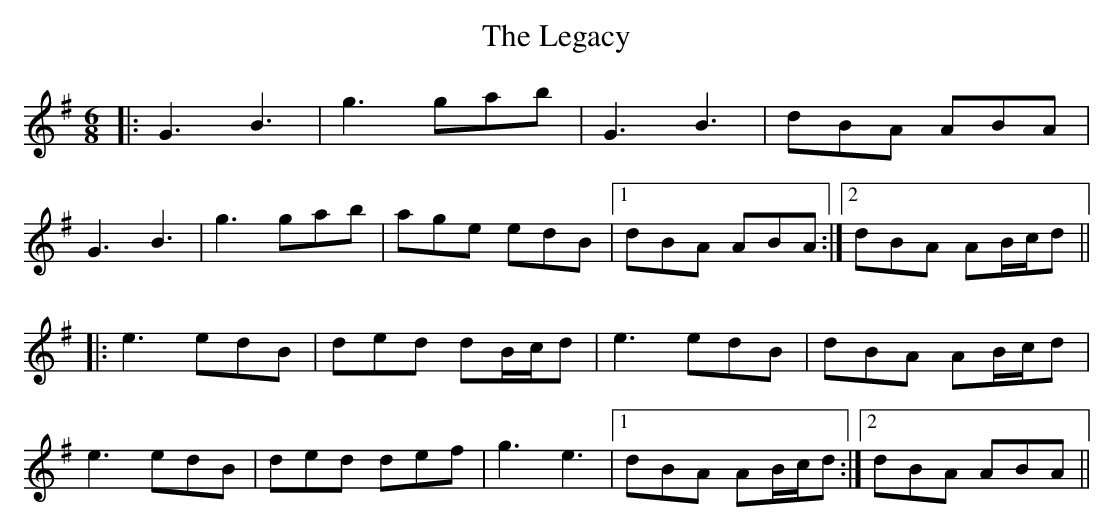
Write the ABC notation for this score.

X:1
T: The Legacy
M: 6/8
L: 1/8
K: Gmaj
|:G3 B3|g3 gab|G3 B3|dBA ABA|
G3 B3|g3 gab|age edB|1 dBA ABA:|2 dBA AB/c/d||
|:e3 edB|ded dB/c/d|e3 edB|dBA AB/c/d|
e3 edB|ded def|g3 e3|1 dBA AB/c/d:|2 dBA ABA||
